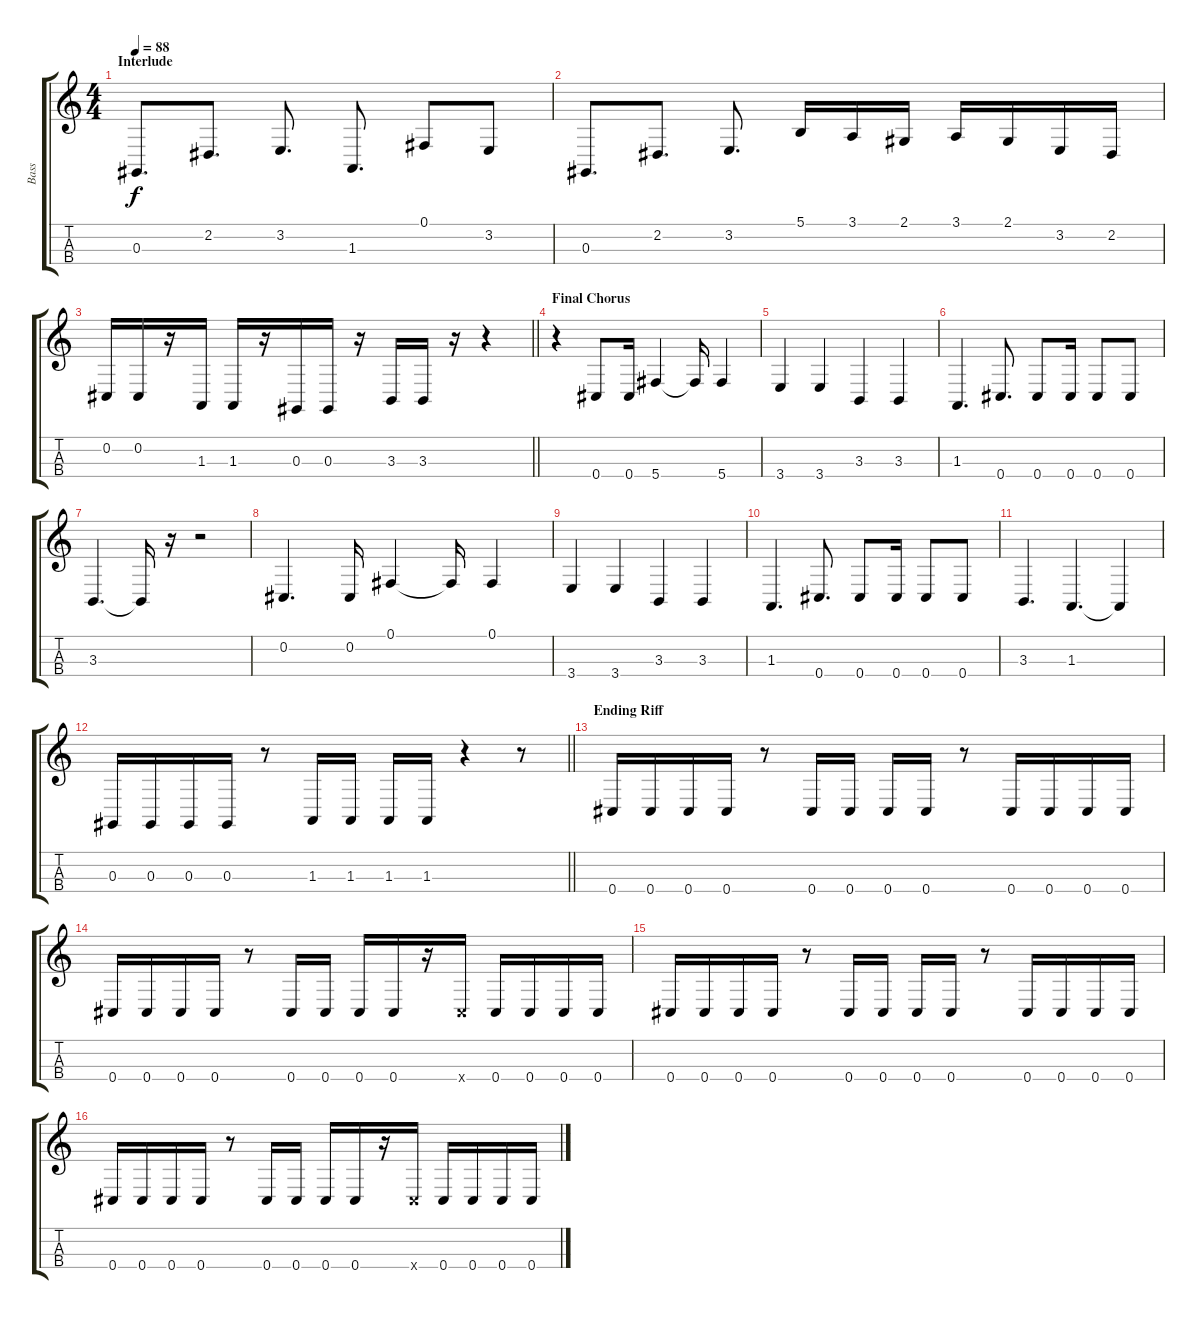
\track ("Bass" "Bass") {instrument electricbassfinger}
\staff {score tabs}
\tuning (Gb2 Db2 Ab1 Db2) {hide}
\ts (4 4)
\section ("" "Interlude")
\tempo 88
\clef g2
\ks c
0.3.8{d dy f} 2.2.8{d} 3.2.8{d} 1.3.8{d} 0.1.8 3.2.8 |
0.3.8{d} 2.2.8{d} 3.2.8{d} 5.1.16 3.1.16 2.1.16 3.1.16 2.1.16 3.2.16 2.2.16 |
\barLineRight lightlight
0.2.16 0.2.16 r.16 1.3.16 1.3.16 r.16 0.3.16 0.3.16 r.16 3.3.16 3.3.16 r.16 r.4 |
\section ("" "Final Chorus")
r.4 0.4.8 0.4.16 5.4.4 5.4{t}.16 5.4.4 |
3.4.4 3.4.4 3.3.4 3.3.4 |
1.3.4{d} 0.4.8{d} 0.4.8 0.4.16 0.4.8 0.4.8 |
3.3.4{d} 3.3{t}.16 r.16 r.2 |
0.2.4{d} 0.2.16 0.1.4 0.1{t}.16 0.1.4 |
3.4.4 3.4.4 3.3.4 3.3.4 |
1.3.4{d} 0.4.8{d} 0.4.8 0.4.16 0.4.8 0.4.8 |
3.3.4{d} 1.3.4{d} 1.3{t}.4 |
\barLineRight lightlight
0.3.16 0.3.16 0.3.16 0.3.16 r.8 1.3.16 1.3.16 1.3.16 1.3.16 r.4 r.8 |
\section ("" "Ending Riff")
0.4.16 0.4.16 0.4.16 0.4.16 r.8 0.4.16 0.4.16 0.4.16 0.4.16 r.8 0.4.16 0.4.16 0.4.16 0.4.16 |
0.4.16 0.4.16 0.4.16 0.4.16 r.8 0.4.16 0.4.16 0.4.16 0.4.16 r.16 0.4{x}.16 0.4.16 0.4.16 0.4.16 0.4.16 |
0.4.16 0.4.16 0.4.16 0.4.16 r.8 0.4.16 0.4.16 0.4.16 0.4.16 r.8 0.4.16 0.4.16 0.4.16 0.4.16 |
0.4.16 0.4.16 0.4.16 0.4.16 r.8 0.4.16 0.4.16 0.4.16 0.4.16 r.16 0.4{x}.16 0.4.16 0.4.16 0.4.16 0.4.16
